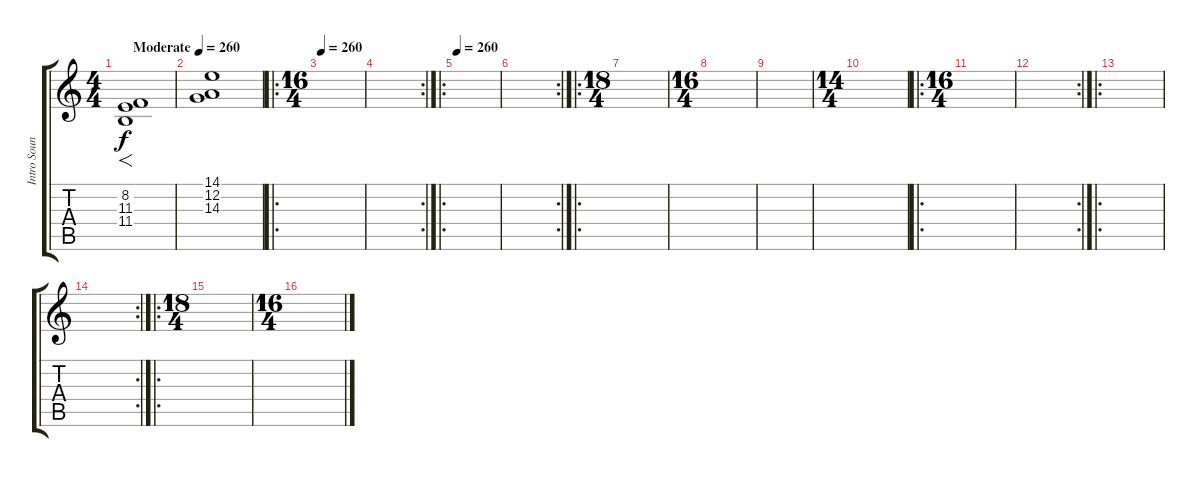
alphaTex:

\track ("Intro Sounds" "Intro Soun") {instrument stringensemble1}
\staff {score tabs}
\tuning (D4 A3 F3 C3 G2 C2) {hide}
\ts (4 4)
\tempo (260 "Moderate")
\tempo 140
\tempo (260 "Moderate")
\clef g2
\ks c
(8.2 11.3 11.4).1{f dy f instrument stringensemble1} |
(14.1 12.2 14.3).1 |
\ro
\ts (16 4)
\tempo 260
|
\rc 2
|
\ro
\tempo 260
|
\rc 2
|
\ro
\ts (18 4)
|
\ts (16 4)
|
|
\ts (14 4)
|
\ro
\ts (16 4)
|
\rc 2
|
\ro
|
\rc 2
|
\ro
\ts (18 4)
|
\ts (16 4)
